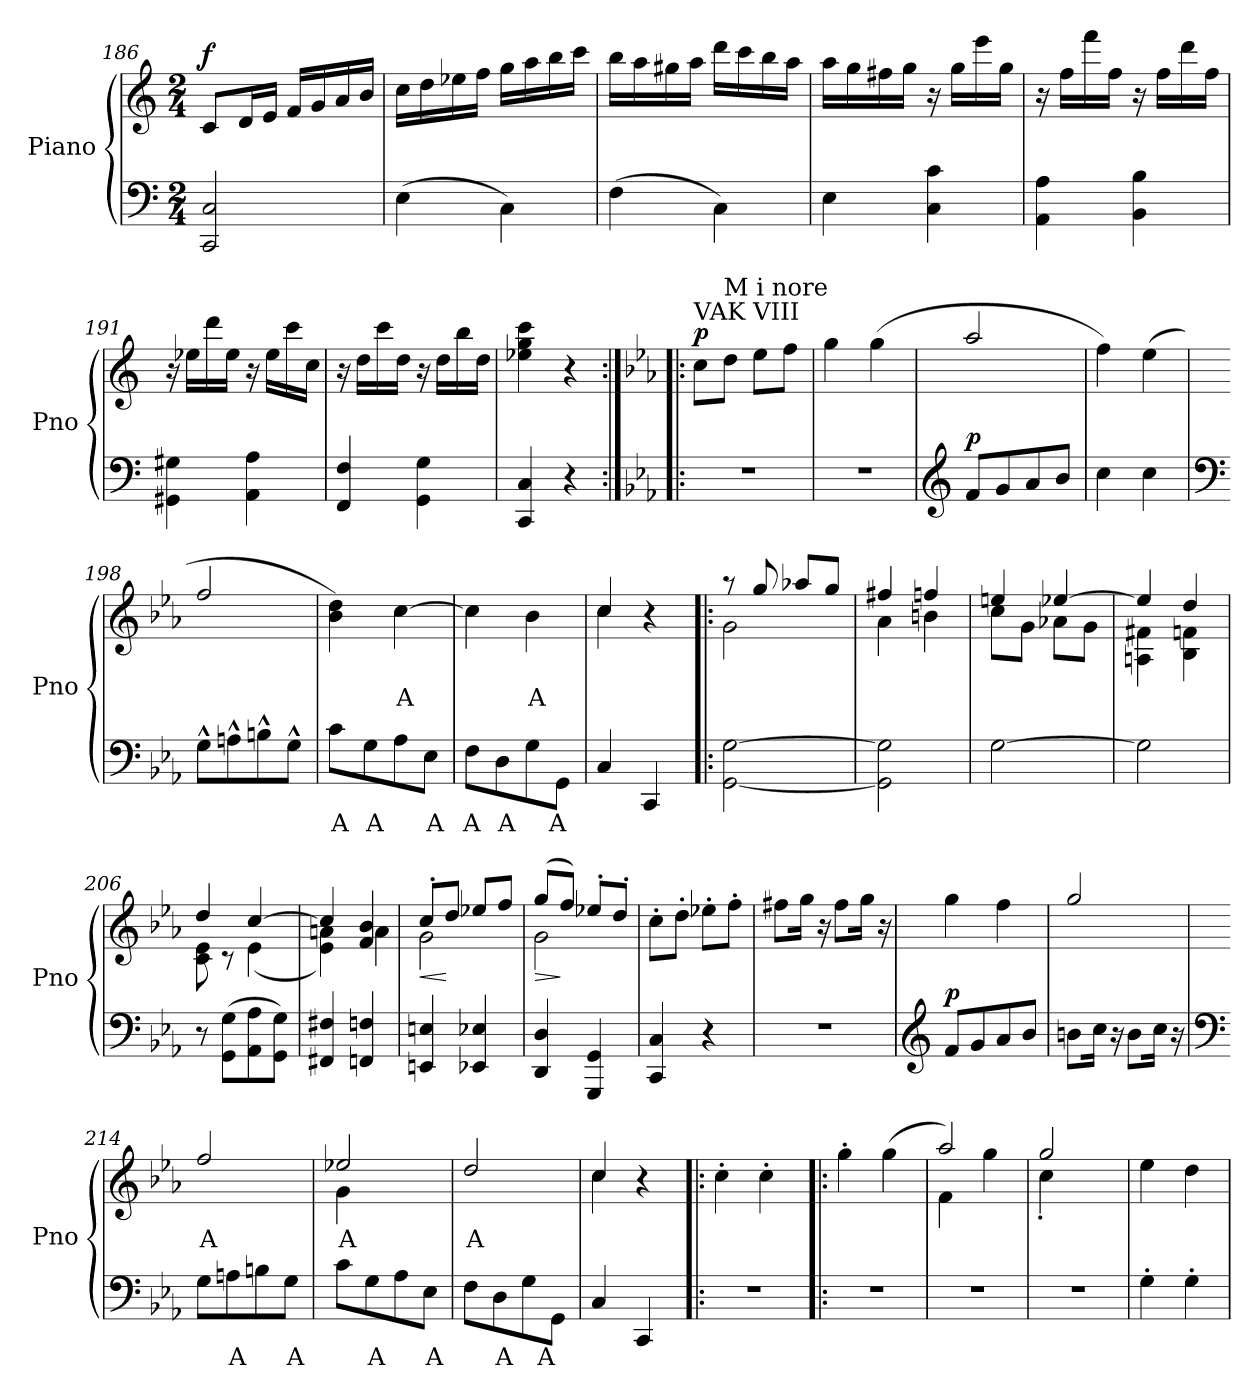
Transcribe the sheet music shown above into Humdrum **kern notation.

**kern	**text	**dynam	**kern	**text	**dynam
*part2	*part2	*part2	*part1	*part1	*part1
*staff2	*staff2	*staff2	*staff1	*staff1	*staff1
*I"Piano	*	*	*I"Piano	*	*
*I'Pno	*	*	*I'Pno	*	*
!!LO:LB:g=z
*clefF4	*	*	*clefG2	*	*
*k[]	*	*	*k[]	*	*
*M2/4	*	*	*M2/4	*	*
=186	=186	=186	=186	=186	=186
!	!	!	!	!	!LO:DY:a
2CC/ 2C/	.	.	8c/L	.	f
.	.	.	16d/L	.	.
.	.	.	16e/JJ	.	.
.	.	.	16f/LL	.	.
.	.	.	16g/	.	.
.	.	.	16a/	.	.
.	.	.	16b/JJ	.	.
=187	=187	=187	=187	=187	=187
(>4E\	.	.	16cc\LL	.	.
.	.	.	16dd\	.	.
.	.	.	16ee-X\	.	.
.	.	.	16ff\JJ	.	.
4C\)	.	.	16gg\LL	.	.
.	.	.	16aa\	.	.
.	.	.	16bb\	.	.
.	.	.	16ccc\JJ	.	.
=188	=188	=188	=188	=188	=188
(>4F\	.	.	16bb\LL	.	.
.	.	.	16aa\	.	.
.	.	.	16gg#X\	.	.
.	.	.	16aa\JJ	.	.
4C\)	.	.	16ddd\LL	.	.
.	.	.	16ccc\	.	.
.	.	.	16bb\	.	.
.	.	.	16aa\JJ	.	.
=189	=189	=189	=189	=189	=189
4E\	.	.	16aa\LL	.	.
.	.	.	16gg\	.	.
.	.	.	16ff#X\	.	.
.	.	.	16gg\JJ	.	.
4C\ 4c\	.	.	16r	.	.
.	.	.	16gg\LL	.	.
.	.	.	16eee\	.	.
.	.	.	16gg\JJ	.	.
!!LO:PB:g=z
=190	=190	=190	=190	=190	=190
4AA\ 4A\	.	.	16r	.	.
.	.	.	16ff\LL	.	.
.	.	.	16fff\	.	.
.	.	.	16ff\JJ	.	.
4BB\ 4B\	.	.	16r	.	.
.	.	.	16ff\LL	.	.
.	.	.	16ddd\	.	.
.	.	.	16ff\JJ	.	.
=191	=191	=191	=191	=191	=191
4GG#X\ 4G#X\	.	.	16r	.	.
.	.	.	16ee-X\LL	.	.
.	.	.	16ddd\	.	.
.	.	.	16ee-\JJ	.	.
4AA\ 4A\	.	.	16r	.	.
.	.	.	16ee-\LL	.	.
.	.	.	16ccc\	.	.
.	.	.	16cc\JJ	.	.
=192	=192	=192	=192	=192	=192
4FF/ 4F/	.	.	16r	.	.
.	.	.	16dd\LL	.	.
.	.	.	16ccc\	.	.
.	.	.	16dd\JJ	.	.
4GG\ 4G\	.	.	16r	.	.
.	.	.	16dd\LL	.	.
.	.	.	16bb\	.	.
.	.	.	16dd\JJ	.	.
=193	=193	=193	=193	=193	=193
4CC/ 4C/	.	.	4ee-X\ 4gg\ 4ccc\	.	.
4r	.	.	4r	.	.
!!LO:LB:g=z
=194:|!|:	=194:|!|:	=194:|!|:	=194:|!|:	=194:|!|:	=194:|!|:
*k[b-e-a-]	*	*	*k[b-e-a-]	*	*
!	!	!	!LO:TX:a:t=VAK VIII	!	!
!	!	!	!	!	!LO:DY:a
2r	.	.	8cc\L	.	p
!	!	!	!LO:TX:a:t=M i nore	!	!
.	.	.	8dd\J	.	.
.	.	.	8ee-\L	.	.
.	.	.	8ff\J	.	.
=195	=195	=195	=195	=195	=195
2r	.	.	4gg\	.	.
.	.	.	(>4gg\	.	.
=196	=196	=196	=196	=196	=196
*clefG2	*	*	*	*	*
!	!	!LO:DY:a	!	!	!
8f/L	.	p	2aa-/	.	.
8g/	.	.	.	.	.
8a-/	.	.	.	.	.
8b-/J	.	.	.	.	.
=197	=197	=197	=197	=197	=197
4cc\	.	.	4ff\)	.	.
4cc\	.	.	(>4ee-\	.	.
=198	=198	=198	=198	=198	=198
*clefF4	*	*	*	*	*
8G^^\L	.	.	2ff/	.	.
8An^^\	.	.	.	.	.
8Bn^^\	.	.	.	.	.
8G^^\J	.	.	.	.	.
!!LO:LB:g=z
=199	=199	=199	=199	=199	=199
!	!LO:LY:b	!	!	!	!
8c\L	A	.	4b-\ 4dd\)	.	.
!	!LO:LY:b	!	!	!	!
8G\	A	.	.	.	.
!	!	!	!	!LO:LY:b	!
8A-\	.	.	[4cc\	A	.
!	!LO:LY:b	!	!	!	!
8E-\J	A	.	.	.	.
=200	=200	=200	=200	=200	=200
!	!LO:LY:b	!	!	!	!
8F\L	A	.	4cc\]	.	.
!	!LO:LY:b	!	!	!	!
8D\	A	.	.	.	.
!	!	!	!	!LO:LY:b	!
8G\	.	.	4b-\	A	.
!	!LO:LY:b	!	!	!	!
8GG\J	A	.	.	.	.
=201	=201	=201	=201	=201	=201
*	*	*	*^	*	*
4C/	.	.	4cc/	4cc\	.	.
4CC/	.	.	4r	4ryy	.	.
=202!|:	=202!|:	=202!|:	=202!|:	=202!|:	=202!|:	=202!|:
[2GG\ [2G\	.	.	8r	2g\	.	.
.	.	.	8gg/	.	.	.
.	.	.	8aa-X/L	.	.	.
.	.	.	8gg/J	.	.	.
=203	=203	=203	=203	=203	=203	=203
2GG\] 2G\]	.	.	4ff#X/	4a-\	.	.
.	.	.	4ffn/	4bn\	.	.
!!LO:LB:g=z	!!
=204	=204	=204	=204	=204	=204	=204
[2G\	.	.	4een/	8cc\L	.	.
.	.	.	.	8g\J	.	.
.	.	.	[4ee-X/	8a-X\L	.	.
.	.	.	.	8g\J	.	.
=205	=205	=205	=205	=205	=205	=205
2G\]	.	.	4ee-/]	4An\ 4f#X\	.	.
.	.	.	4dd/	4B-\ 4fn\	.	.
=206	=206	=206	=206	=206	=206	=206
8r	.	.	4dd/	8c\ 8e-\	.	.
(>8GG\ 8G\L	.	.	.	8r	.	.
8AA-\ 8A-\	.	.	[4cc/	(<4e-\	.	.
8GG\ 8G\J)	.	.	.	.	.	.
=207	=207	=207	=207	=207	=207	=207
4FF#X/ 4F#X/	.	.	4cc/]	4e-\ 4an\)	.	.
4FFn/ 4Fn/	.	.	4f/ 4b-/	4a\	.	.
!!LO:LB:g=z	!!
=208	=208	=208	=208	=208	=208	=208
!	!	!	!	!	!	!LO:HP:b
4EEn/ 4En/	.	.	8cc'/L	2g\	.	<
.	.	.	8dd/J	.	.	[
4EE-X/ 4E-X/	.	.	8ee-X/L	.	.	.
.	.	.	8ff/J	.	.	.
=209	=209	=209	=209	=209	=209	=209
!	!	!	!	!	!	!LO:HP:b
4DD/ 4D/	.	.	(>8gg/L	2g\	.	>
.	.	.	8ff/J)	.	.	]
4GGG/ 4GG/	.	.	8ee-X'/L	.	.	.
.	.	.	8dd'/J	.	.	.
*	*	*	*v	*v	*	*
=210	=210	=210	=210	=210	=210
4CC/ 4C/	.	.	8cc'\L	.	.
.	.	.	8dd'\J	.	.
4r	.	.	8ee-X'\L	.	.
.	.	.	8ff'\J	.	.
=211	=211	=211	=211	=211	=211
2r	.	.	8ff#X\L	.	.
.	.	.	16gg\Jk	.	.
.	.	.	16r	.	.
.	.	.	8ff#\L	.	.
.	.	.	16gg\Jk	.	.
.	.	.	16r	.	.
=212	=212	=212	=212	=212	=212
*clefG2	*	*	*	*	*
!	!	!LO:DY:a	!	!	!
8f/L	.	p	4gg\	.	.
8g/	.	.	.	.	.
8a-/	.	.	4ff\	.	.
8b-/J	.	.	.	.	.
!!LO:PB:g=z
=213	=213	=213	=213	=213	=213
8bn\L	.	.	2gg/	.	.
16cc\Jk	.	.	.	.	.
16r	.	.	.	.	.
8b\L	.	.	.	.	.
16cc\Jk	.	.	.	.	.
16r	.	.	.	.	.
=214	=214	=214	=214	=214	=214
*clefF4	*	*	*	*	*
!	!	!	!	!LO:LY:b	!
8G\L	.	.	2ff/	A	.
!	!LO:LY:b	!	!	!	!
8An\	A	.	.	.	.
8Bn\	.	.	.	.	.
!	!LO:LY:b	!	!	!	!
8G\J	A	.	.	.	.
=215	=215	=215	=215	=215	=215
!	!	!	!	!LO:LY:b	!
*	*	*	*^	*	*
8c\L	.	.	2ee-X/	4g\	A	.
!	!LO:LY:b	!	!	!	!	!
8G\	A	.	.	.	.	.
8A-\	.	.	.	4ryy	.	.
!	!LO:LY:b	!	!	!	!	!
8E-\J	A	.	.	.	.	.
*	*	*	*v	*v	*	*
=216	=216	=216	=216	=216	=216
!	!	!	!	!LO:LY:b	!
8F\L	.	.	2dd/	A	.
!	!LO:LY:b	!	!	!	!
8D\	A	.	.	.	.
8G\	.	.	.	.	.
!	!LO:LY:b	!	!	!	!
8GG\J	A	.	.	.	.
=217	=217	=217	=217	=217	=217
*	*	*	*^	*	*
4C/	.	.	4cc/	4cc\	.	.
4CC/	.	.	4r	4ryy	.	.
*	*	*	*v	*v	*	*
!!LO:LB:g=z
=218|!:	=218|!:	=218|!:	=218|!:	=218|!:	=218|!:
2r	.	.	4cc'\	.	.
.	.	.	4cc'\	.	.
=219	=219	=219	=219	=219	=219
2r	.	.	4gg'\	.	.
.	.	.	(>4gg\	.	.
=220	=220	=220	=220	=220	=220
*	*	*	*^	*	*
2r	.	.	2aa-/)	4f\	.	.
.	.	.	.	4gg\	.	.
=221	=221	=221	=221	=221	=221	=221
2r	.	.	2gg/	4cc'\	.	.
.	.	.	.	4ryy	.	.
*	*	*	*v	*v	*	*
=222	=222	=222	=222	=222	=222
4G'\	.	.	4ee-\	.	.
4G'\	.	.	4dd\	.	.
=	=	=	=	=	=
*-	*-	*-	*-	*-	*-
